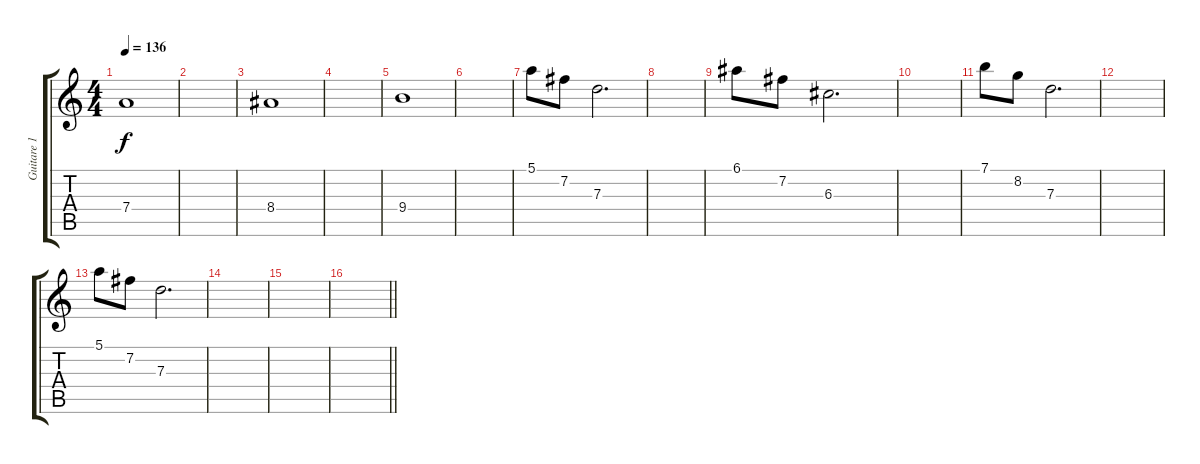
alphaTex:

\track ("Guitare 1" "Guitare 1") {instrument electricguitarclean}
\staff {score tabs}
\tuning (E4 B3 G3 D3 A2 E2) {hide}
\ts (4 4)
\tempo 136
\clef g2
\ks c
7.4.1{dy f} |
|
8.4.1 |
|
9.4.1 |
|
5.1.8 7.2.8 7.3.2{d} |
|
6.1.8 7.2.8 6.3.2{d} |
|
7.1.8 8.2.8 7.3.2{d} |
|
5.1.8 7.2.8 7.3.2{d} |
|
|
\barLineRight lightlight
